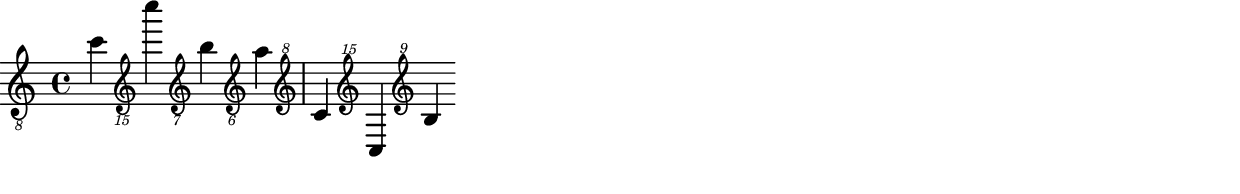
%% Generated by lilypond-book
%% Options: [exampleindent=10.16\mm,indent=0\mm,line-width=160\mm]
\include "lilypond-book-preamble.ly"


% ****************************************************************
% Start cut-&-pastable-section
% ****************************************************************

#(ly:set-option 'eps-box-padding 3.000000)



\paper {
  indent = 0\mm
  line-width = 160\mm
  % offset the left padding, also add 1mm as lilypond creates cropped
  % images with a little space on the right
  line-width = #(- line-width (* mm  3.000000) (* mm 1))
}

\layout {
  
}




% ****************************************************************
% ly snippet:
% ****************************************************************
\sourcefilename "/lilypond-2.23.82/input/regression/clef-transposition.ly"
\sourcefileline 0

\version "2.19.21" \header {

    texidoc = "Clefs may be transposed up or down
by arbitrary amount, including 15 for two octaves."

}
\layout { ragged-right = ##t  }


\relative {

  \clef "G_8"
  c''4
  \clef "G_15"
  c4
  \clef "G_7"
  c4
  \clef "G_6"
  c4
  \clef "G^8"
  c4
  \clef "G^15"
  c4
  \clef "G^9"
  c4
}




% ****************************************************************
% end ly snippet
% ****************************************************************
